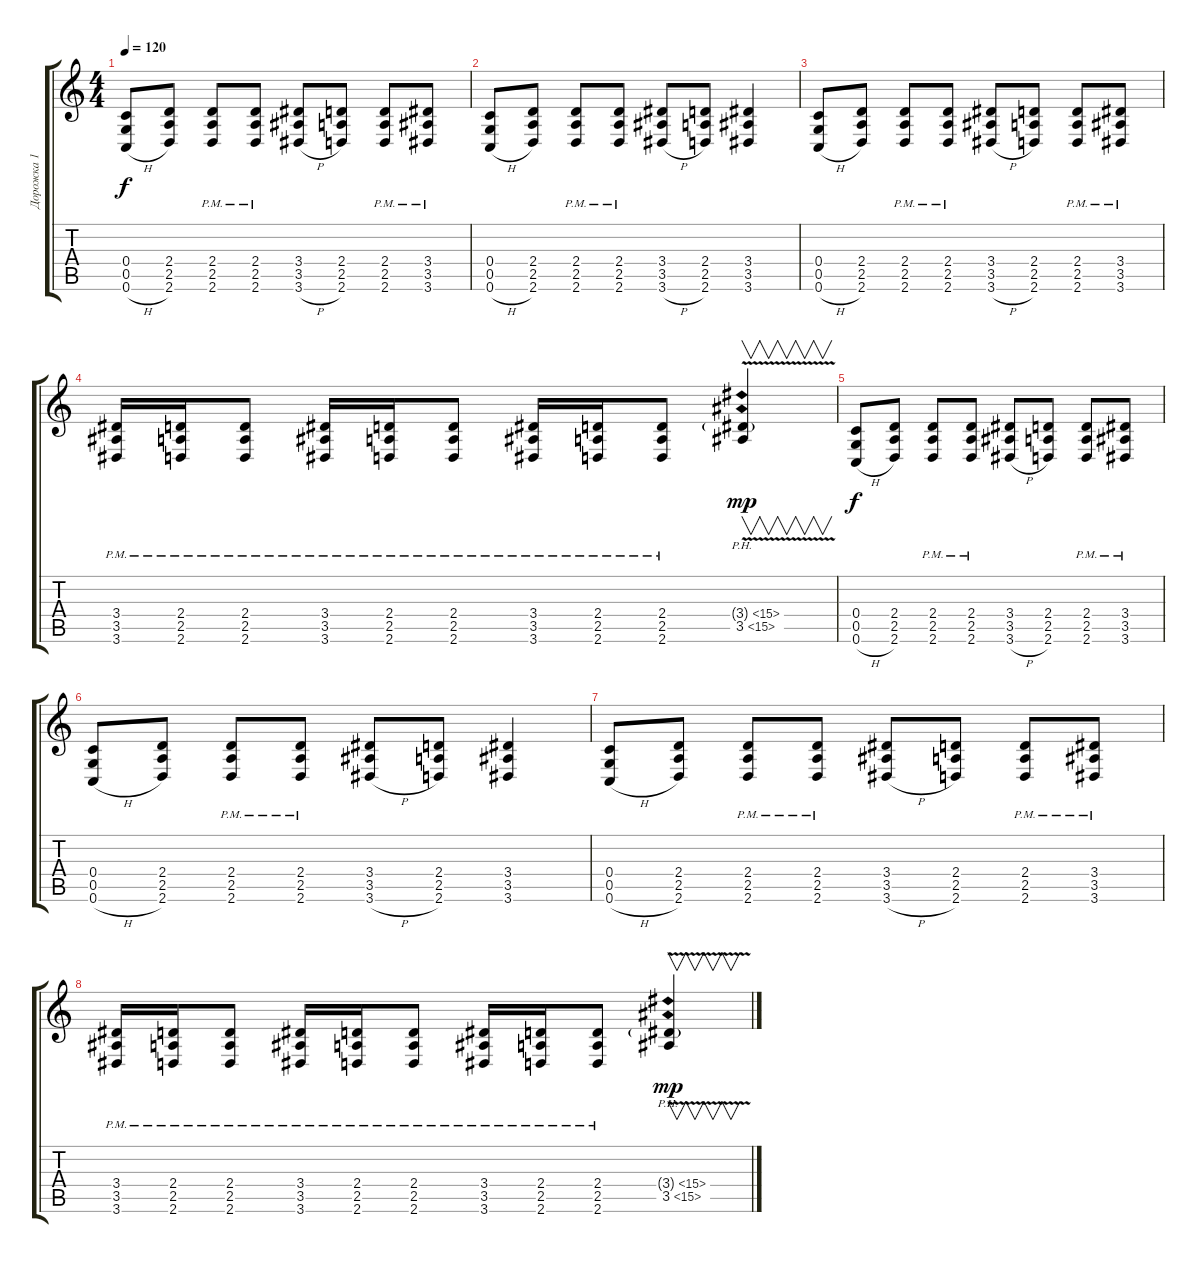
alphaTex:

\track ("Дорожка 1" "Дорожка 1") {instrument distortionguitar}
\staff {score tabs}
\tuning (D4 A3 F3 C3 G2 C2) {hide}
\ts (4 4)
\tempo 120
\clef g2
\ks c
(0.4 0.5 0.6{h}).8{dy f} (2.4 2.5 2.6).8 (2.4{pm} 2.5{pm} 2.6{pm}).8 (2.4{pm} 2.5{pm} 2.6{pm}).8 (3.4 3.5 3.6{h}).8 (2.4 2.5 2.6).8 (2.4{pm} 2.5{pm} 2.6{pm}).8 (3.4{pm} 3.5{pm} 3.6{pm}).8 |
(0.4 0.5 0.6{h}).8 (2.4 2.5 2.6).8 (2.4{pm} 2.5{pm} 2.6{pm}).8 (2.4{pm} 2.5{pm} 2.6{pm}).8 (3.4 3.5 3.6{h}).8 (2.4 2.5 2.6).8 (3.4 3.5 3.6).4 |
(0.4 0.5 0.6{h}).8 (2.4 2.5 2.6).8 (2.4{pm} 2.5{pm} 2.6{pm}).8 (2.4{pm} 2.5{pm} 2.6{pm}).8 (3.4 3.5 3.6{h}).8 (2.4 2.5 2.6).8 (2.4{pm} 2.5{pm} 2.6{pm}).8 (3.4{pm} 3.5{pm} 3.6{pm}).8 |
(3.4{pm} 3.5{pm} 3.6{pm}).16 (2.4{pm} 2.5{pm} 2.6{pm}).16 (2.4{pm} 2.5{pm} 2.6{pm}).8 (3.4{pm} 3.5{pm} 3.6{pm}).16 (2.4{pm} 2.5{pm} 2.6{pm}).16 (2.4{pm} 2.5{pm} 2.6{pm}).8 (3.4{pm} 3.5{pm} 3.6{pm}).16 (2.4{pm} 2.5{pm} 2.6{pm}).16 (2.4{pm} 2.5{pm} 2.6{pm}).8 (3.4{ph 12 g} 3.5{ph 12 v}).4{v dy mp} |
(0.4 0.5 0.6{h}).8{dy f} (2.4 2.5 2.6).8 (2.4{pm} 2.5{pm} 2.6{pm}).8 (2.4{pm} 2.5{pm} 2.6{pm}).8 (3.4 3.5 3.6{h}).8 (2.4 2.5 2.6).8 (2.4{pm} 2.5{pm} 2.6{pm}).8 (3.4{pm} 3.5{pm} 3.6{pm}).8 |
(0.4 0.5 0.6{h}).8 (2.4 2.5 2.6).8 (2.4{pm} 2.5{pm} 2.6{pm}).8 (2.4{pm} 2.5{pm} 2.6{pm}).8 (3.4 3.5 3.6{h}).8 (2.4 2.5 2.6).8 (3.4 3.5 3.6).4 |
(0.4 0.5 0.6{h}).8 (2.4 2.5 2.6).8 (2.4{pm} 2.5{pm} 2.6{pm}).8 (2.4{pm} 2.5{pm} 2.6{pm}).8 (3.4 3.5 3.6{h}).8 (2.4 2.5 2.6).8 (2.4{pm} 2.5{pm} 2.6{pm}).8 (3.4{pm} 3.5{pm} 3.6{pm}).8 |
(3.4{pm} 3.5{pm} 3.6{pm}).16 (2.4{pm} 2.5{pm} 2.6{pm}).16 (2.4{pm} 2.5{pm} 2.6{pm}).8 (3.4{pm} 3.5{pm} 3.6{pm}).16 (2.4{pm} 2.5{pm} 2.6{pm}).16 (2.4{pm} 2.5{pm} 2.6{pm}).8 (3.4{pm} 3.5{pm} 3.6{pm}).16 (2.4{pm} 2.5{pm} 2.6{pm}).16 (2.4{pm} 2.5{pm} 2.6{pm}).8 (3.4{ph 12 g} 3.5{ph 12 v}).4{v dy mp}
